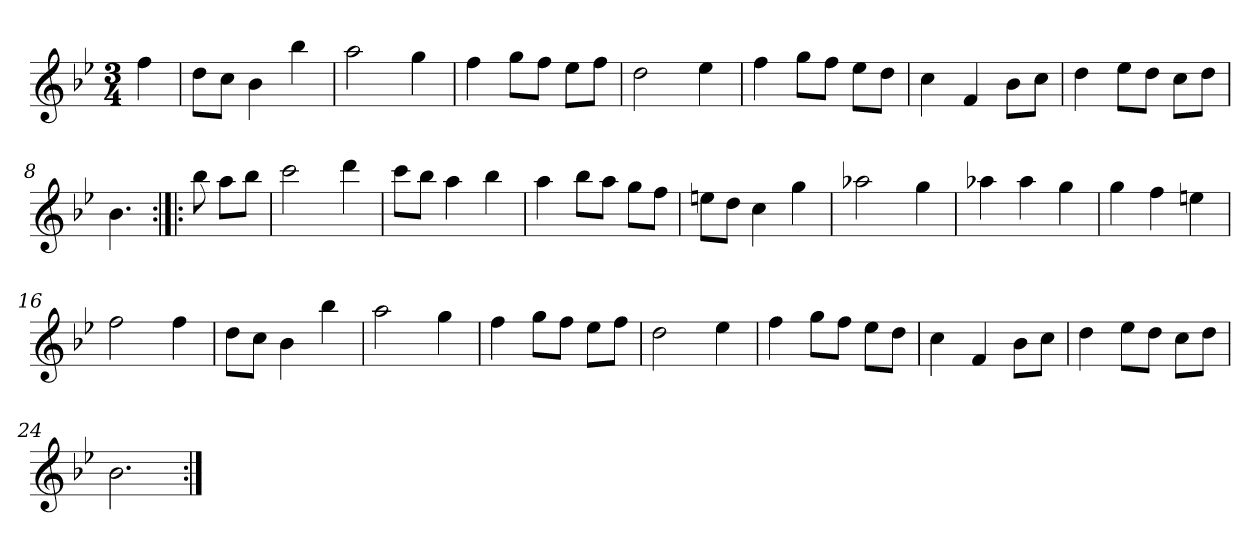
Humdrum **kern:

**kern
*part1
*staff1
*clefG2
*k[b-e-]
*B-:
*M3/4
*MM120
=
4ff
=1
8dd\L
8cc\J
4b-
4bb-
=2
2aa
4gg
=3
4ff
8gg\L
8ff\J
8ee-\L
8ff\J
=4
2dd
4ee-
=5
4ff
8gg\L
8ff\J
8ee-\L
8dd\J
=6
4cc
4f
8b-\L
8cc\J
=7
4dd
8ee-\L
8dd\J
8cc\L
8dd\J
=8
4.b-
=:|!|:
8bb-
8aa\L
8bb-\J
=9
2ccc
4ddd
=10
8ccc\L
8bb-\J
4aa
4bb-
=11
4aa
8bb-\L
8aa\J
8gg\L
8ff\J
=12
8een\L
8dd\J
4cc
4gg
=13
2aa-X
4gg
=14
4aa-X
4aa-
4gg
=15
4gg
4ff
4een
=16
2ff
4ff
=17
8dd\L
8cc\J
4b-
4bb-
=18
2aa
4gg
=19
4ff
8gg\L
8ff\J
8ee-\L
8ff\J
=20
2dd
4ee-
=21
4ff
8gg\L
8ff\J
8ee-\L
8dd\J
=22
4cc
4f
8b-\L
8cc\J
=23
4dd
8ee-\L
8dd\J
8cc\L
8dd\J
=24
2.b-
=:|!
*-
